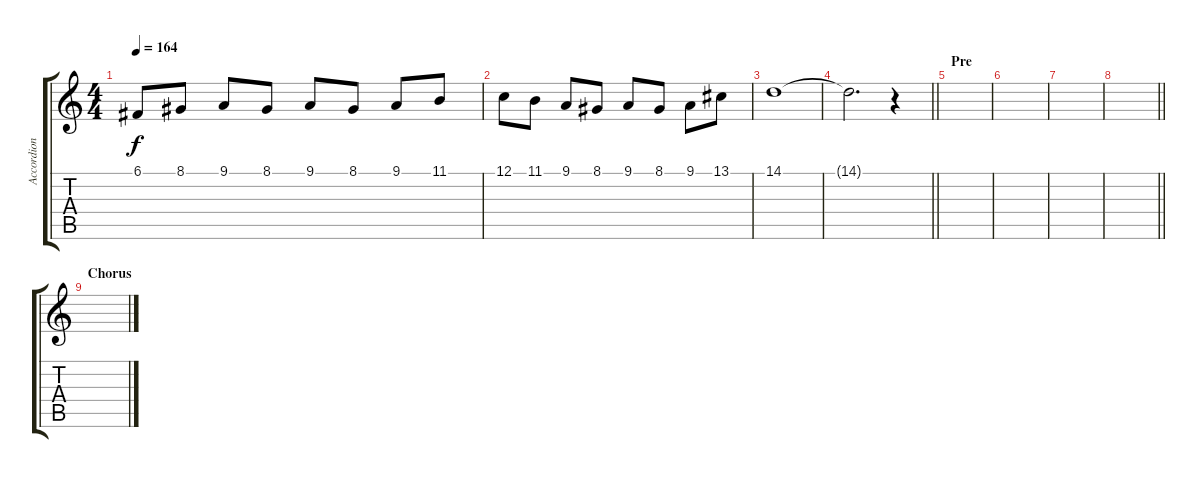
\track ("Accordion" "Accordion") {instrument accordion}
\staff {score tabs}
\tuning (C4 G3 Eb3 Bb2 F2 C2) {hide}
\ts (4 4)
\tempo 164
\clef g2
\ks c
6.1.8{dy f} 8.1.8 9.1.8 8.1.8 9.1.8 8.1.8 9.1.8 11.1.8 |
12.1.8 11.1.8 9.1.8 8.1.8 9.1.8 8.1.8 9.1.8 13.1.8 |
14.1.1 |
\barLineRight lightlight
14.1{t}.2{d} r.4 |
\section ("" "Pre")
|
|
|
\barLineRight lightlight
|
\section ("" "Chorus")
